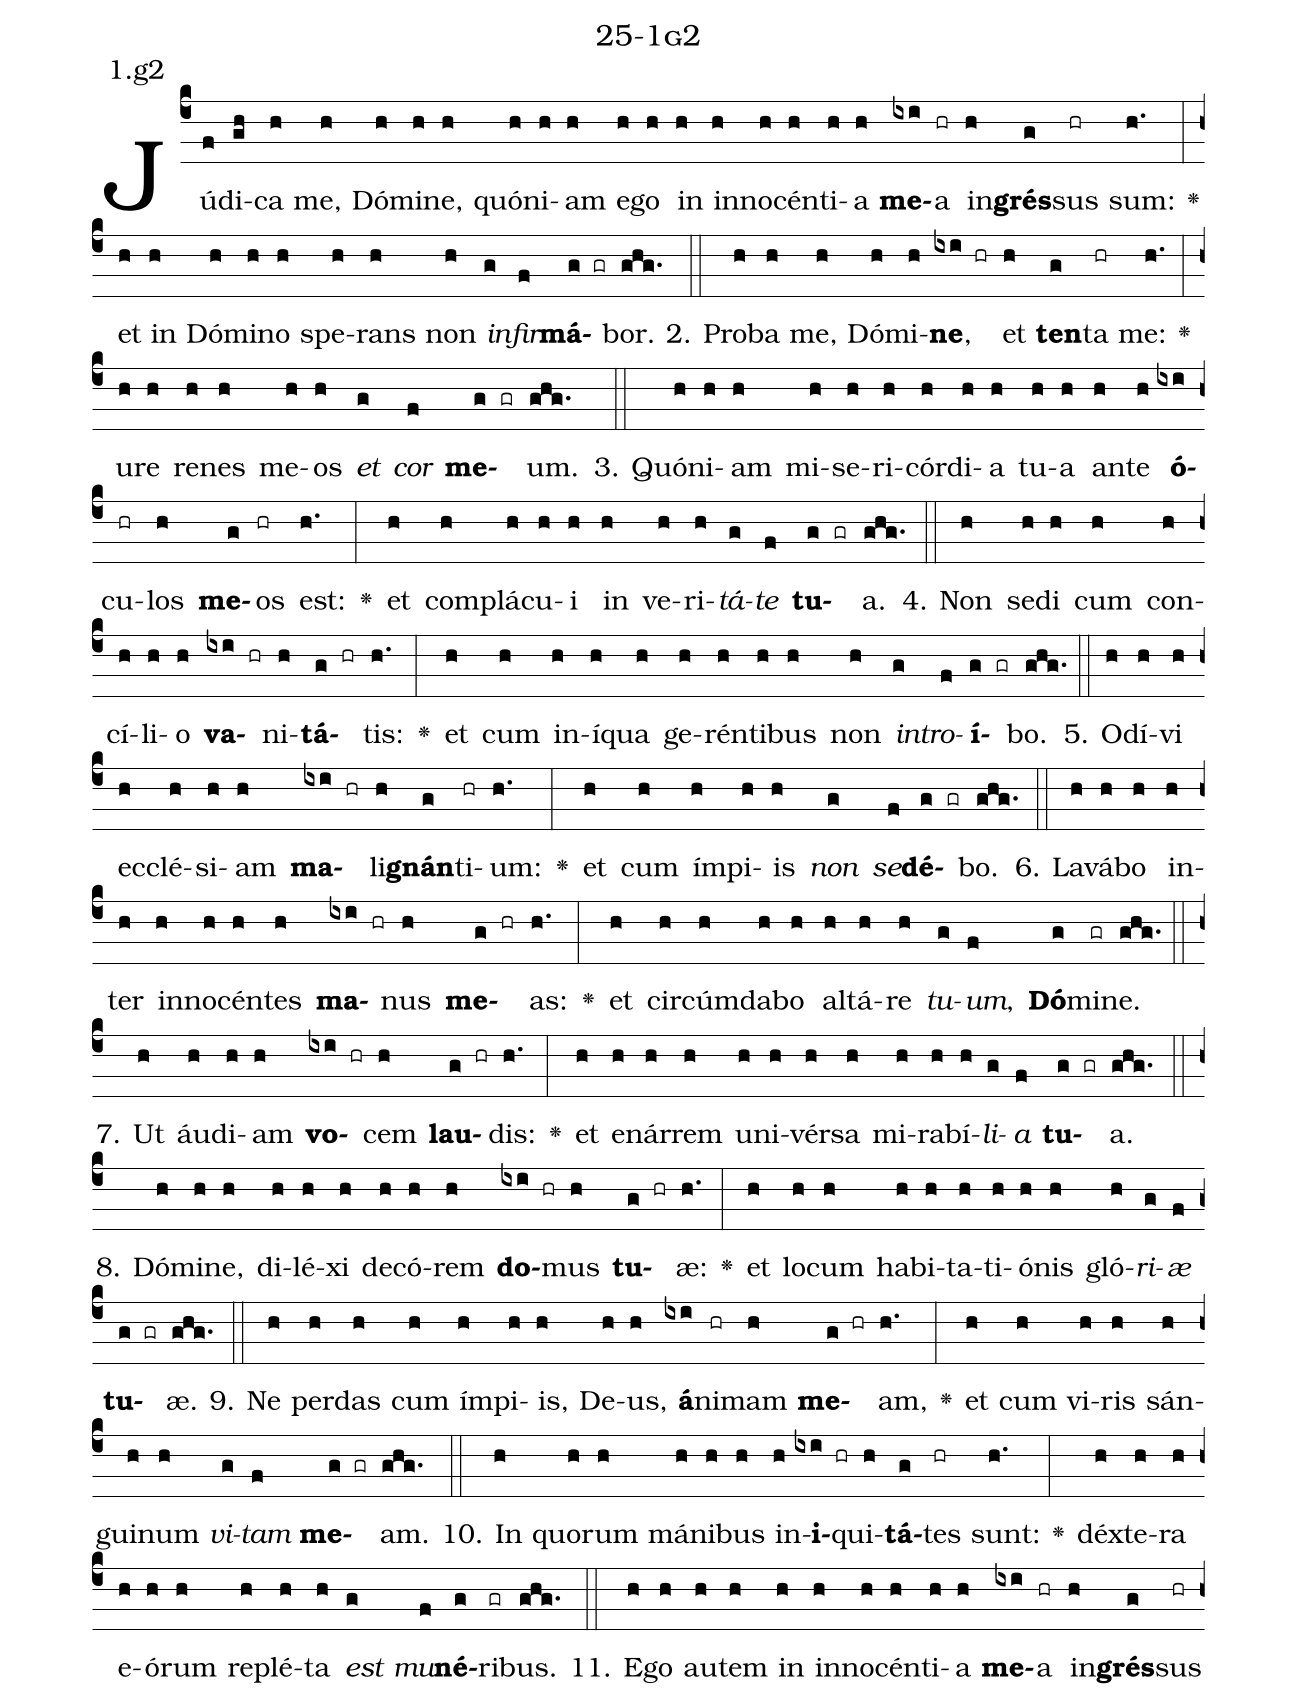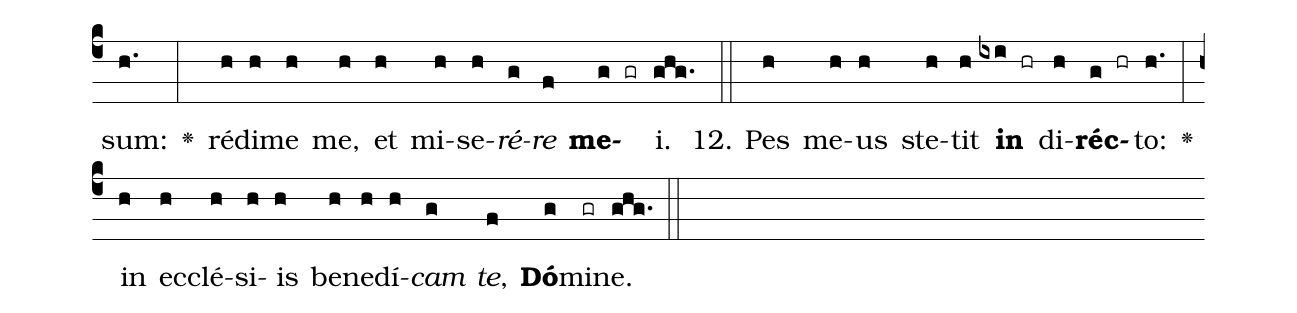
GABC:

name: 25-1g2;
annotation: 1.g2;
%%
(c4)Jú(f)di(gh)ca(h) me,(h) Dó(h)mi(h)ne,(h) quón(h)i(h)am(h) e(h)go(h) in(h) in(h)no(h)cén(h)ti(h)a(h) <b>me</b>(ixi)a(hr) in(h)<b>grés</b>(g)sus(hr) sum:(h.) <v>\greheightstar</v>(:) et(h) in(h) Dó(h)mi(h)no(h) spe(h)rans(h) non(h) <i>in</i>(g)<i>fir</i>(f)<b>má</b>(g gr)bor.(ghg.) (::)
2. Pro(h)ba(h) me,(h) Dó(h)mi(h)<b>ne</b>,(ixi hr) et(h) <b>ten</b>(g)ta(hr) me:(h.) <v>\greheightstar</v>(:) u(h)re(h) re(h)nes(h) me(h)os(h) <i>et</i>(g) <i>cor</i>(f) <b>me</b>(g gr)um.(ghg.) (::)
3. Quón(h)i(h)am(h) mi(h)se(h)ri(h)cór(h)di(h)a(h) tu(h)a(h) an(h)te(h) <b>ó</b>(ixi)cu(hr)los(h) <b>me</b>(g)os(hr) est:(h.) <v>\greheightstar</v>(:) et(h) com(h)plá(h)cu(h)i(h) in(h) ve(h)ri(h)<i>tá</i>(g)<i>te</i>(f) <b>tu</b>(g gr)a.(ghg.) (::)
4. Non(h) se(h)di(h) cum(h) con(h)cí(h)li(h)o(h) <b>va</b>(ixi hr)ni(h)<b>tá</b>(g hr)tis:(h.) <v>\greheightstar</v>(:) et(h) cum(h) in(h)í(h)qua(h) ge(h)rén(h)ti(h)bus(h) non(h) <i>in</i>(g)<i>tro</i>(f)<b>í</b>(g gr)bo.(ghg.) (::)
5. O(h)dí(h)vi(h) ec(h)clé(h)si(h)am(h) <b>ma</b>(ixi hr)li(h)<b>gnán</b>(g)ti(hr)um:(h.) <v>\greheightstar</v>(:) et(h) cum(h) ím(h)pi(h)is(h) <i>non</i>(g) <i>se</i>(f)<b>dé</b>(g gr)bo.(ghg.) (::)
6. La(h)vá(h)bo(h) in(h)ter(h) in(h)no(h)cén(h)tes(h) <b>ma</b>(ixi hr)nus(h) <b>me</b>(g hr)as:(h.) <v>\greheightstar</v>(:) et(h) cir(h)cúm(h)da(h)bo(h) al(h)tá(h)re(h) <i>tu</i>(g)<i>um</i>,(f) <b>Dó</b>(g)mi(gr)ne.(ghg.) (::)
7. Ut(h) áu(h)di(h)am(h) <b>vo</b>(ixi hr)cem(h) <b>lau</b>(g hr)dis:(h.) <v>\greheightstar</v>(:) et(h) e(h)nár(h)rem(h) u(h)ni(h)vér(h)sa(h) mi(h)ra(h)bí(h)<i>li</i>(g)<i>a</i>(f) <b>tu</b>(g gr)a.(ghg.) (::)
8. Dó(h)mi(h)ne,(h) di(h)lé(h)xi(h) de(h)có(h)rem(h) <b>do</b>(ixi hr)mus(h) <b>tu</b>(g hr)æ:(h.) <v>\greheightstar</v>(:) et(h) lo(h)cum(h) ha(h)bi(h)ta(h)ti(h)ó(h)nis(h) gló(h)<i>ri</i>(g)<i>æ</i>(f) <b>tu</b>(g gr)æ.(ghg.) (::)
9. Ne(h) per(h)das(h) cum(h) ím(h)pi(h)is,(h) De(h)us,(h) <b>á</b>(ixi)ni(hr)mam(h) <b>me</b>(g hr)am,(h.) <v>\greheightstar</v>(:) et(h) cum(h) vi(h)ris(h) sán(h)gui(h)num(h) <i>vi</i>(g)<i>tam</i>(f) <b>me</b>(g gr)am.(ghg.) (::)
10. In(h) quo(h)rum(h) má(h)ni(h)bus(h) in(h)<b>i</b>(ixi hr)qui(h)<b>tá</b>(g)tes(hr) sunt:(h.) <v>\greheightstar</v>(:) déx(h)te(h)ra(h) e(h)ó(h)rum(h) re(h)plé(h)ta(h) <i>est</i>(g) <i>mu</i>(f)<b>né</b>(g)ri(gr)bus.(ghg.) (::)
11. E(h)go(h) au(h)tem(h) in(h) in(h)no(h)cén(h)ti(h)a(h) <b>me</b>(ixi)a(hr) in(h)<b>grés</b>(g)sus(hr) sum:(h.) <v>\greheightstar</v>(:) réd(h)i(h)me(h) me,(h) et(h) mi(h)se(h)<i>ré</i>(g)<i>re</i>(f) <b>me</b>(g gr)i.(ghg.) (::)
12. Pes(h) me(h)us(h) ste(h)tit(h) <b>in</b>(ixi hr) di(h)<b>réc</b>(g hr)to:(h.) <v>\greheightstar</v>(:) in(h) ec(h)clé(h)si(h)is(h) be(h)ne(h)dí(h)<i>cam</i>(g) <i>te</i>,(f) <b>Dó</b>(g)mi(gr)ne.(ghg.) (::)
